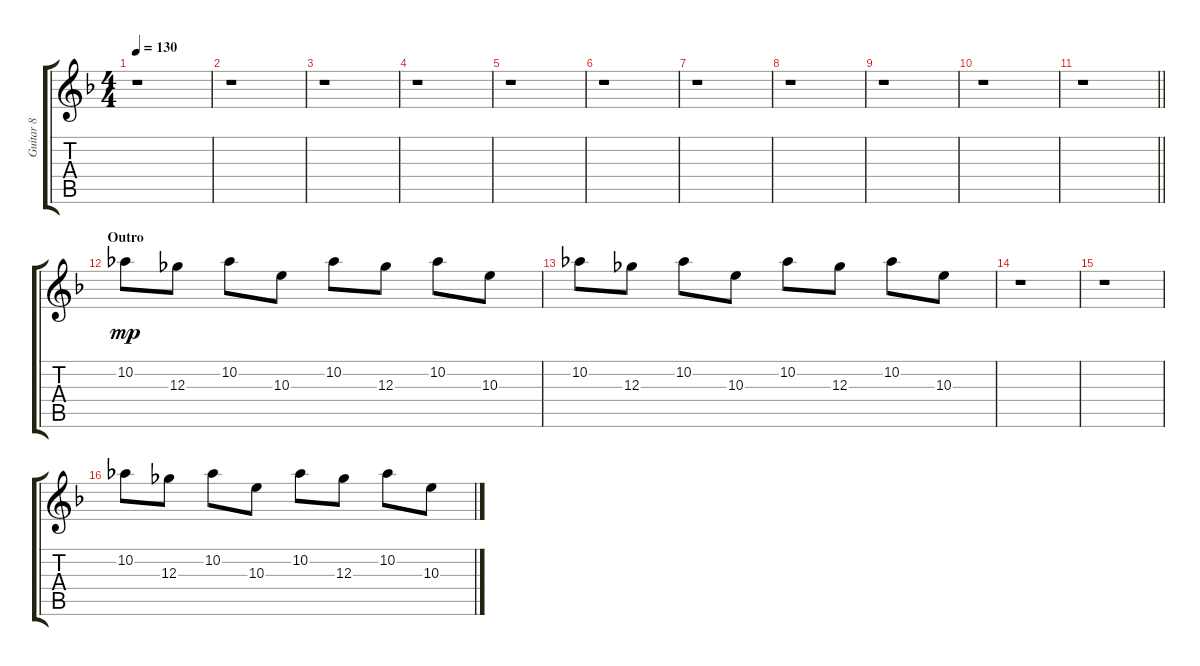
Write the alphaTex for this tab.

\track ("Guitar 8" "Guitar 8") {instrument electricguitarclean}
\staff {score tabs}
\tuning (Eb4 Bb3 Gb3 Db3 Ab2 Db2) {hide}
\ts (4 4)
\tempo 130
\clef g2
\ks f
r.1{dy mp} |
r.1 |
r.1 |
r.1 |
r.1 |
r.1 |
r.1 |
r.1 |
r.1 |
r.1 |
\barLineRight lightlight
r.1 |
\section ("" "Outro")
10.2.8{volume 0} 12.3.8 10.2.8 10.3.8 10.2.8 12.3.8 10.2.8 10.3.8 |
10.2.8 12.3.8 10.2.8 10.3.8 10.2.8 12.3.8 10.2.8 10.3.8 |
r.1{volume 16} |
r.1 |
10.2.8{volume 0} 12.3.8 10.2.8 10.3.8 10.2.8 12.3.8 10.2.8 10.3.8
